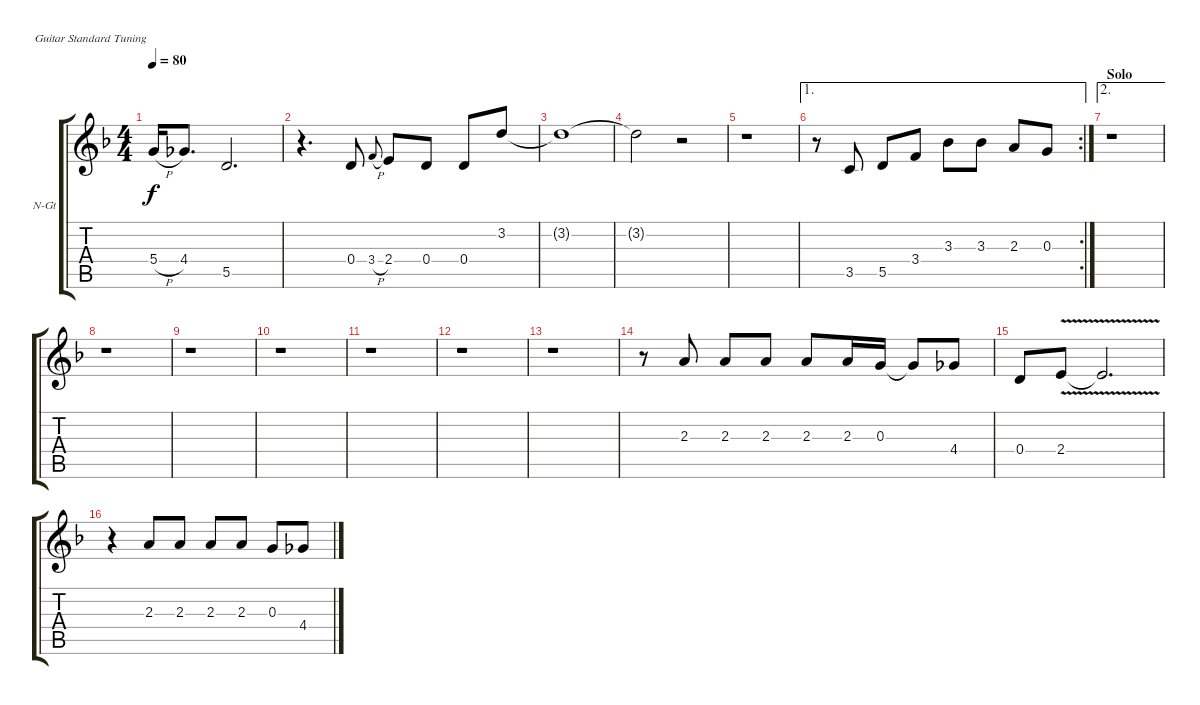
\defaultSystemsLayout 4
\bracketExtendMode groupsimilarinstruments
\firstSystemTrackNameOrientation horizontal
\otherSystemsTrackNameOrientation horizontal
\track ("Melody" "N-Gt") {instrument acousticguitarnylon}
\staff {score tabs}
\tuning (E4 B3 G3 D3 A2 E2)
\ts (4 4)
\tempo 80
\clef g2
\ks f
5.4{h}.16{dy f} 4.4.8{d} 5.5.2{d} |
r.4{d} 0.4.8 3.4{h}.8{gr onbeat} 2.4.8 0.4.8 0.4.8 3.2.8 |
3.2{t}.1 |
3.2{t}.2 r.2 |
r.1 |
\ae 1
\rc 2
r.8 3.5.8 5.5.8 3.4.8 3.3.8 3.3.8 2.3.8 0.3.8 |
\ae 2
\section ("" "Solo")
r.1 |
r.1 |
r.1 |
r.1 |
r.1 |
r.1 |
r.1 |
r.8 2.3.8 2.3.8 2.3.8 2.3.8 2.3.16 0.3.16 0.3{t}.8 4.4.8 |
0.4.8 2.4{v}.8 2.4{v t}.2{d} |
r.4 2.3.8 2.3.8 2.3.8 2.3.8 0.3.8 4.4.8
